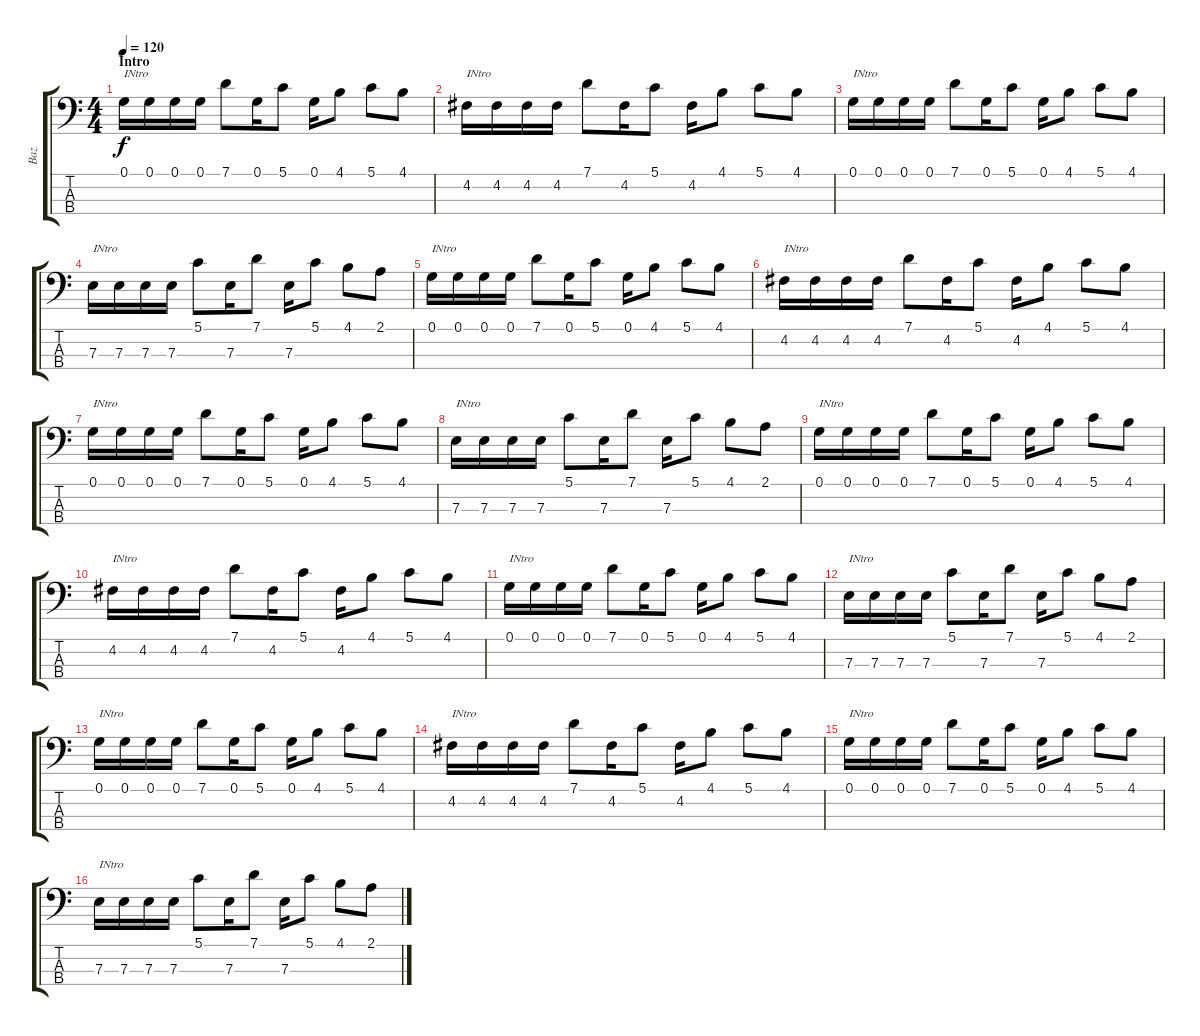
\track ("Baz" "Baz") {instrument electricbassfinger}
\staff {score tabs}
\tuning (G2 D2 A1 E1) {hide}
\ts (4 4)
\section ("" "Intro")
\tempo 120
\clef f4
\ks c
0.1.16{txt "INtro" dy f instrument electricbassfinger} 0.1.16 0.1.16 0.1.16 7.1.8 0.1.16 5.1.8 0.1.16 4.1.8 5.1.8 4.1.8 |
4.2.16{txt "INtro"} 4.2.16 4.2.16 4.2.16 7.1.8 4.2.16 5.1.8 4.2.16 4.1.8 5.1.8 4.1.8 |
0.1.16{txt "INtro"} 0.1.16 0.1.16 0.1.16 7.1.8 0.1.16 5.1.8 0.1.16 4.1.8 5.1.8 4.1.8 |
7.3.16{txt "INtro"} 7.3.16 7.3.16 7.3.16 5.1.8 7.3.16 7.1.8 7.3.16 5.1.8 4.1.8 2.1.8 |
0.1.16{txt "INtro"} 0.1.16 0.1.16 0.1.16 7.1.8 0.1.16 5.1.8 0.1.16 4.1.8 5.1.8 4.1.8 |
4.2.16{txt "INtro"} 4.2.16 4.2.16 4.2.16 7.1.8 4.2.16 5.1.8 4.2.16 4.1.8 5.1.8 4.1.8 |
0.1.16{txt "INtro"} 0.1.16 0.1.16 0.1.16 7.1.8 0.1.16 5.1.8 0.1.16 4.1.8 5.1.8 4.1.8 |
7.3.16{txt "INtro"} 7.3.16 7.3.16 7.3.16 5.1.8 7.3.16 7.1.8 7.3.16 5.1.8 4.1.8 2.1.8 |
0.1.16{txt "INtro"} 0.1.16 0.1.16 0.1.16 7.1.8 0.1.16 5.1.8 0.1.16 4.1.8 5.1.8 4.1.8 |
4.2.16{txt "INtro"} 4.2.16 4.2.16 4.2.16 7.1.8 4.2.16 5.1.8 4.2.16 4.1.8 5.1.8 4.1.8 |
0.1.16{txt "INtro"} 0.1.16 0.1.16 0.1.16 7.1.8 0.1.16 5.1.8 0.1.16 4.1.8 5.1.8 4.1.8 |
7.3.16{txt "INtro"} 7.3.16 7.3.16 7.3.16 5.1.8 7.3.16 7.1.8 7.3.16 5.1.8 4.1.8 2.1.8 |
0.1.16{txt "INtro"} 0.1.16 0.1.16 0.1.16 7.1.8 0.1.16 5.1.8 0.1.16 4.1.8 5.1.8 4.1.8 |
4.2.16{txt "INtro"} 4.2.16 4.2.16 4.2.16 7.1.8 4.2.16 5.1.8 4.2.16 4.1.8 5.1.8 4.1.8 |
0.1.16{txt "INtro"} 0.1.16 0.1.16 0.1.16 7.1.8 0.1.16 5.1.8 0.1.16 4.1.8 5.1.8 4.1.8 |
7.3.16{txt "INtro"} 7.3.16 7.3.16 7.3.16 5.1.8 7.3.16 7.1.8 7.3.16 5.1.8 4.1.8 2.1.8
